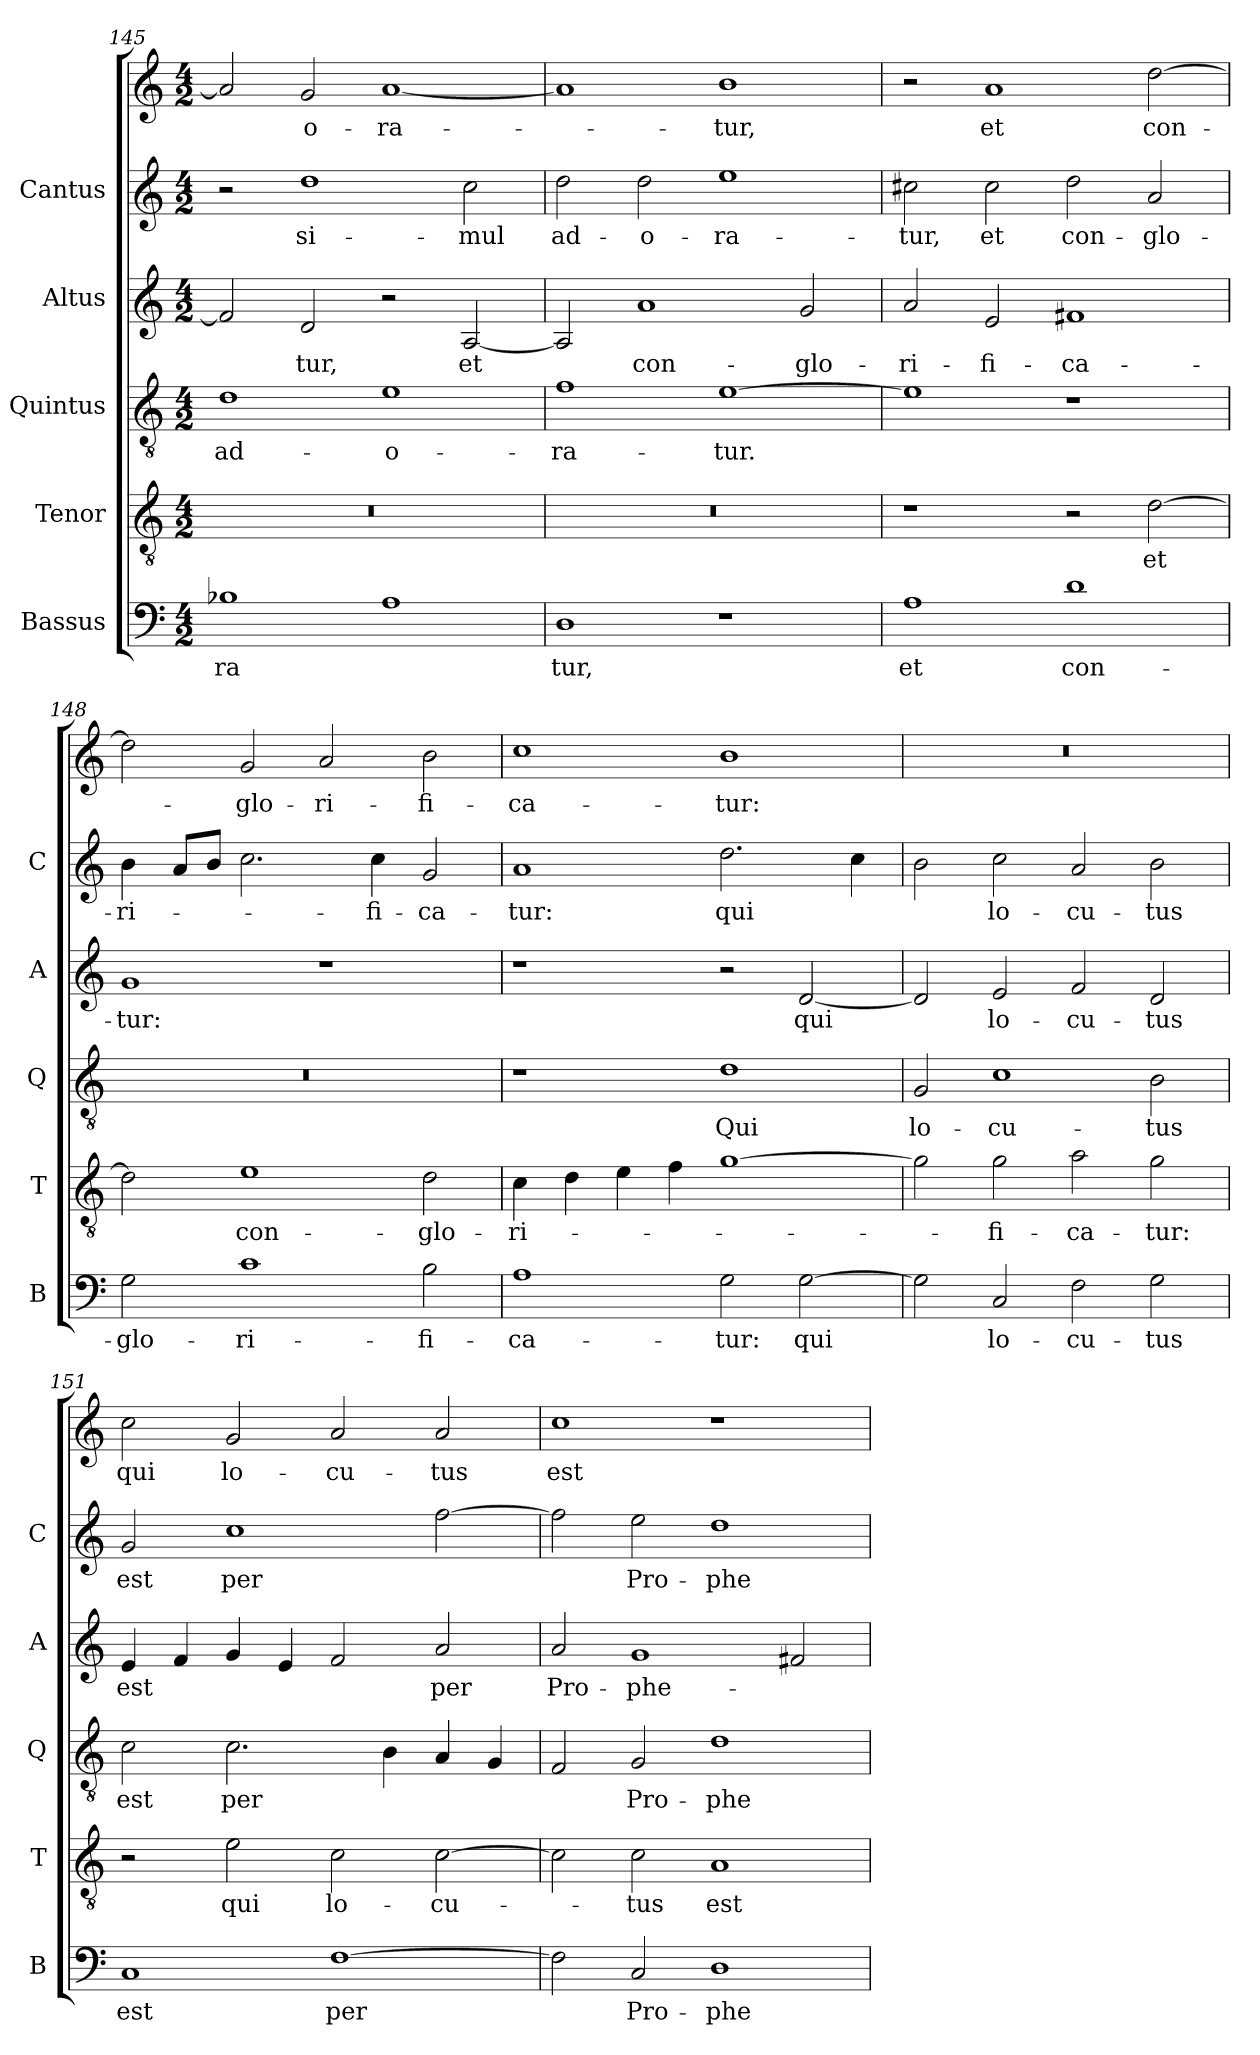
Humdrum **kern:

**kern	**text	**kern	**text	**kern	**text	**kern	**text	**kern	**text	**kern	**text
*part6	*part6	*part5	*part5	*part4	*part4	*part3	*part3	*part2	*part2	*part1	*part1
*staff6	*staff6	*staff5	*staff5	*staff4	*staff4	*staff3	*staff3	*staff2	*staff2	*staff1	*staff1
*I"Bassus	*	*I"Tenor	*	*I"Quintus	*	*I"Altus	*	*I"Cantus	*	*	*
*I'B	*	*I'T	*	*I'Q	*	*I'A	*	*I'C	*	*	*
*clefF4	*	*clefGv2	*	*clefGv2	*	*clefG2	*	*clefG2	*	*clefG2	*
*	*	*ITrd7c12	*	*ITrd7c12	*	*	*	*	*	*	*
*k[]	*	*k[]	*	*k[]	*	*k[]	*	*k[]	*	*k[]	*
*C:	*	*C:	*	*C:	*	*C:	*	*C:	*	*C:	*
*M4/2	*	*M4/2	*	*M4/2	*	*M4/2	*	*M4/2	*	*M4/2	*
=145	=145	=145	=145	=145	=145	=145	=145	=145	=145	=145	=145
1B-X\	-ra	0r	.	1D\	ad-	2f/]	.	2r	.	2a/]	.
.	.	.	.	.	.	2d/	-tur,	1dd\	si-	2g/	-o-
1A\	.	.	.	1E\	-o-	2r	.	.	.	[1a/	-ra-
.	.	.	.	.	.	[2A/	et	2cc\	-mul	.	.
=146	=146	=146	=146	=146	=146	=146	=146	=146	=146	=146	=146
1D\	tur,	0r	.	1F\	-ra-	2A/]	.	2dd\	ad-	1a/]	.
.	.	.	.	.	.	1a/	con-	2dd\	-o-	.	.
1r	.	.	.	[1E\	-tur.	.	.	1ee\	-ra-	1b\	-tur,
.	.	.	.	.	.	2g/	-glo-	.	.	.	.
=147	=147	=147	=147	=147	=147	=147	=147	=147	=147	=147	=147
1A\	et	1r	.	1E\]	.	2a/	-ri-	2cc#X\	-tur,	2r	.
.	.	.	.	.	.	2e/	-fi-	2cc#\	et	1a/	et
1d\	con-	2r	.	1r	.	1f#X/	-ca-	2dd\	con-	.	.
.	.	[2D\	et	.	.	.	.	2a/	-glo-	[2dd\	con-
=148	=148	=148	=148	=148	=148	=148	=148	=148	=148	=148	=148
2G\	-glo-	2D\]	.	0r	.	1g/	-tur:	4b\	-ri-	2dd\]	.
.	.	.	.	.	.	.	.	8a/L	.	.	.
.	.	.	.	.	.	.	.	8b/J	.	.	.
1c\	-ri-	1E\	con-	.	.	.	.	2.cc\	.	2g/	-glo-
.	.	.	.	.	.	1r	.	.	.	2a/	-ri-
.	.	.	.	.	.	.	.	4cc\	-fi-	.	.
2B\	-fi-	2D\	-glo-	.	.	.	.	2g/	-ca-	2b\	-fi-
=149	=149	=149	=149	=149	=149	=149	=149	=149	=149	=149	=149
1A\	-ca-	4C\	-ri-	1r	.	1r	.	1a/	-tur:	1cc\	-ca-
.	.	4D\	.	.	.	.	.	.	.	.	.
.	.	4E\	.	.	.	.	.	.	.	.	.
.	.	4F\	.	.	.	.	.	.	.	.	.
2G\	-tur:	[1G\	.	1D\	Qui	2r	.	2.dd\	qui	1b\	-tur:
[2G\	qui	.	.	.	.	[2d/	qui	.	.	.	.
.	.	.	.	.	.	.	.	4cc\	.	.	.
=150	=150	=150	=150	=150	=150	=150	=150	=150	=150	=150	=150
2G\]	.	2G\]	.	2GG/	lo-	2d/]	.	2b\	.	0r	.
2C/	lo-	2G\	-fi-	1C\	-cu-	2e/	lo-	2cc\	lo-	.	.
2F\	-cu-	2A\	-ca-	.	.	2f/	-cu-	2a/	-cu-	.	.
2G\	-tus	2G\	-tur:	2BB\	-tus	2d/	-tus	2b\	-tus	.	.
=151	=151	=151	=151	=151	=151	=151	=151	=151	=151	=151	=151
1C/	est	2r	.	2C\	est	4e/	est	2g/	est	2cc\	qui
.	.	.	.	.	.	4f/	.	.	.	.	.
.	.	2E\	qui	2.C\	per	4g/	.	1cc\	per	2g/	lo-
.	.	.	.	.	.	4e/	.	.	.	.	.
[1F\	per	2C\	lo-	.	.	2f/	.	.	.	2a/	-cu-
.	.	.	.	4BB\	.	.	.	.	.	.	.
.	.	[2C\	-cu-	4AA/	.	2a/	per	[2ff\	.	2a/	-tus
.	.	.	.	4GG/	.	.	.	.	.	.	.
=152	=152	=152	=152	=152	=152	=152	=152	=152	=152	=152	=152
2F\]	.	2C\]	.	2FF/	.	2a/	Pro-	2ff\]	.	1cc\	est
2C/	Pro-	2C\	-tus	2GG/	Pro-	1g/	-phe-	2ee\	Pro-	.	.
1D\	-phe-	1AA/	est	1D\	-phe-	.	.	1dd\	-phe-	1r	.
.	.	.	.	.	.	2f#/	.	.	.	.	.
=	=	=	=	=	=	=	=	=	=	=	=
*-	*-	*-	*-	*-	*-	*-	*-	*-	*-	*-	*-
